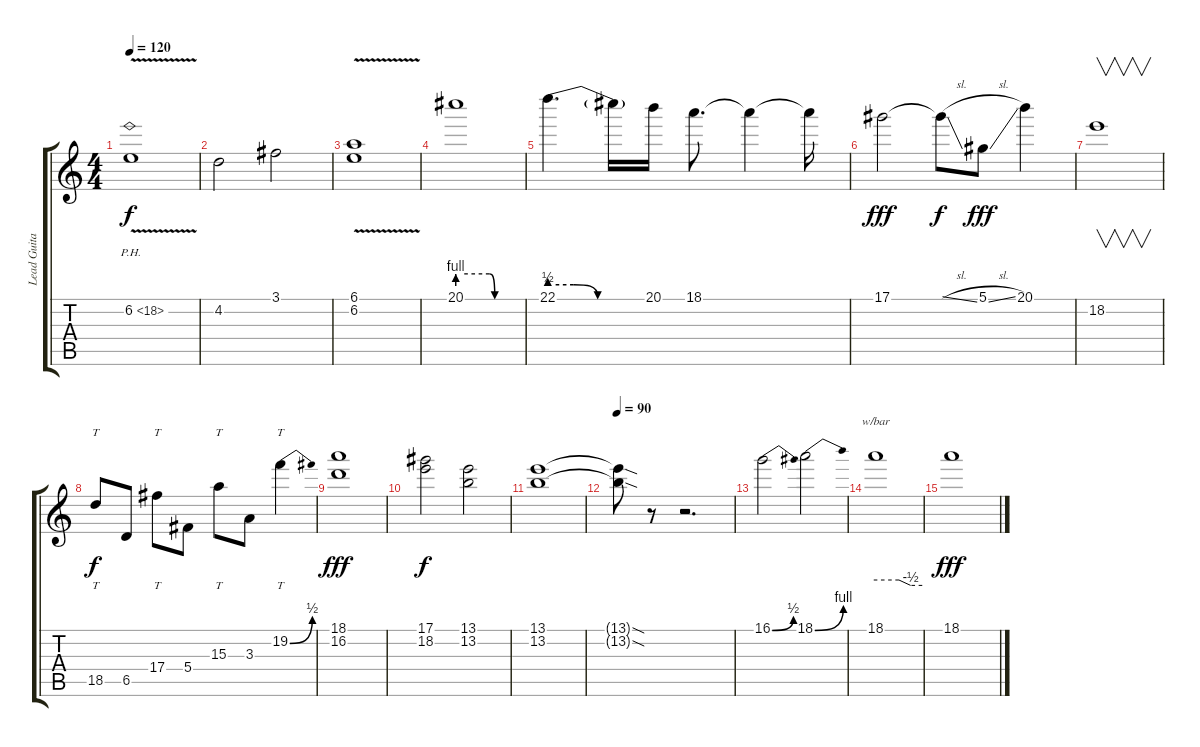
\track ("Lead Guitar (Joel Carli)" "Lead Guita") {instrument distortionguitar}
\staff {score tabs}
\tuning (Eb4 Bb3 Gb3 Db3 Ab2 Eb2) {hide}
\ts (4 4)
\tempo 120
\clef g2
\ks c
6.2{ph 12 v}.1{dy f} |
4.2.2 3.1.2 |
(6.1{v} 6.2{v}).1 |
20.1{be (custom 0 4 30 4 35 0 60 0)}.1 |
22.1{be (custom 0 2 15 2 30 0 60 0)}.4{d} 22.1{t}.16 20.1.16 18.1.8{d} 18.1{t}.4 18.1{t}.16 |
17.1.2{dy fff} 17.1{sl t}.8{dy f} 5.1{sl}.8{dy fff} 20.1.4 |
18.2.1{v} |
18.5.8{tt dy f} 6.5.8 17.4.8{tt} 5.4.8 15.3.8{tt} 3.3.8 19.2{be (bend 0 0 60 2)}.4{tt} |
(18.1 16.2).1{dy fff} |
(17.1 18.2).2{dy f} (13.1 13.2).2 |
(13.1 13.2).1 |
\tempo 90
(13.1{sod t} 13.2{sod t}).8 r.8 r.2{d} |
16.1{be (bend 0 0 60 2)}.2 18.1{be (bend 0 0 60 4)}.2 |
18.1.1{tbe (custom default 0 0 30 0 45 -2 60 -2)} |
18.1.1{dy fff}
